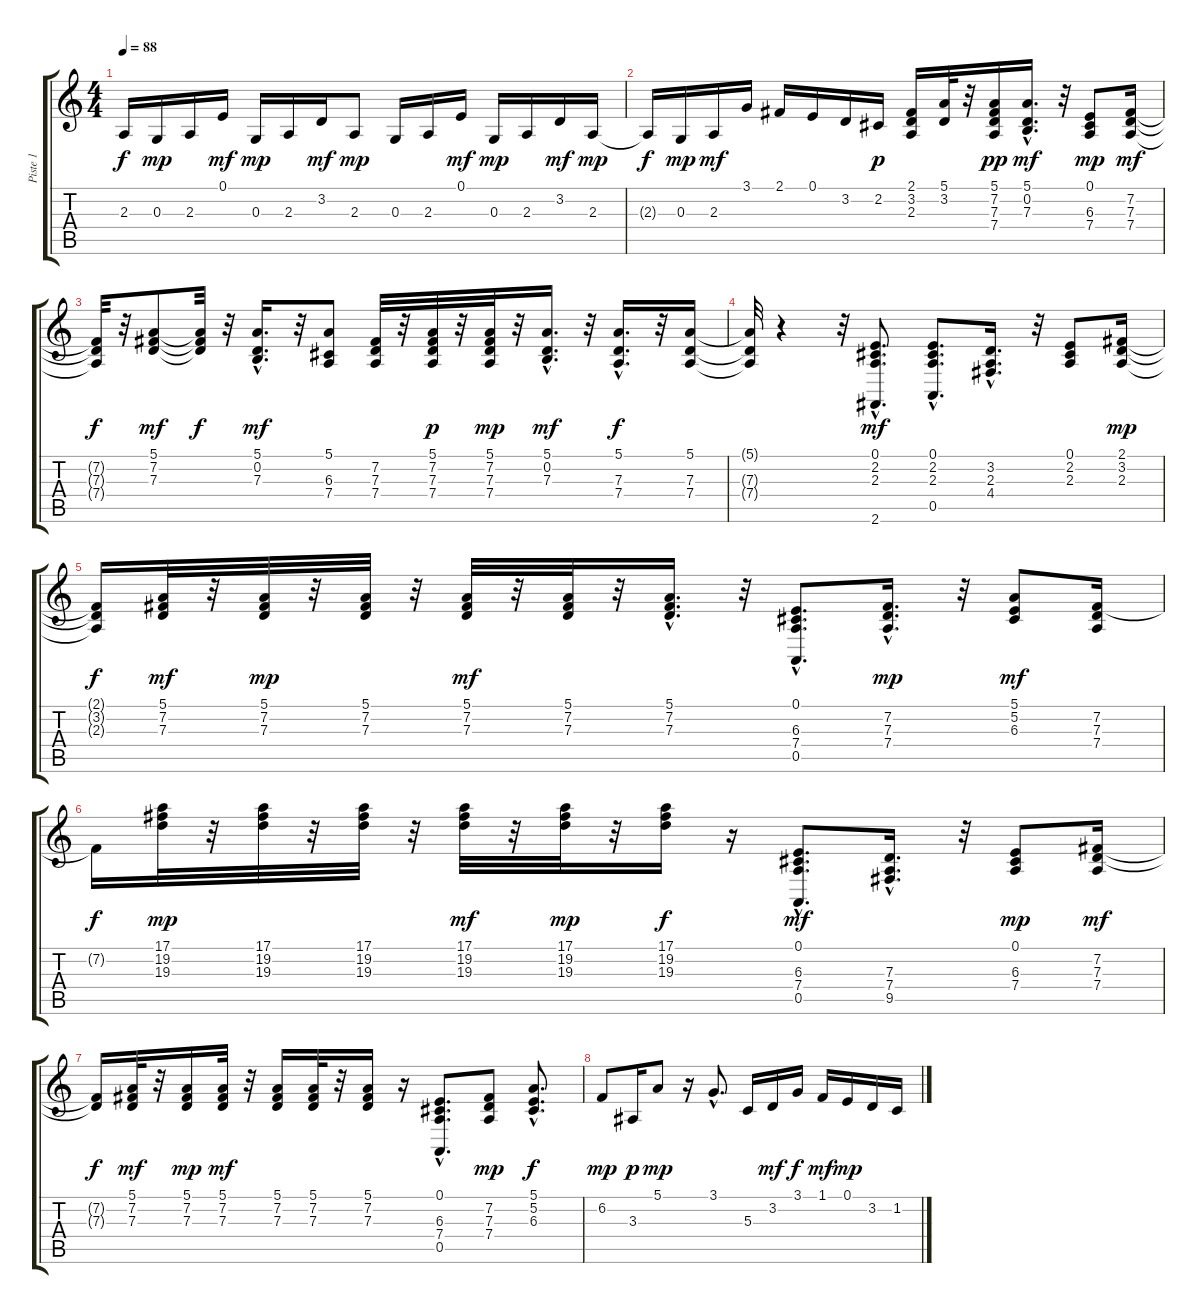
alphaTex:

\track ("Piste 1" "Piste 1") {instrument electricgrandpiano}
\staff {score tabs}
\tuning (E4 B3 G3 D3 A2 E2) {hide}
\ts (4 4)
\tempo 88
\clef g2
\ks c
2.3{t}.16{dy f} 0.3.16{dy mp} 2.3.16 0.1.16{dy mf} 0.3.16{dy mp} 2.3.16 3.2.16{dy mf} 2.3.8{dy mp} 0.3.16 2.3.16 0.1.16{dy mf} 0.3.16{dy mp} 2.3.16 3.2.16{dy mf} 2.3.16{dy mp} |
2.3{t}.16{dy f} 0.3.16{dy mp} 2.3.16{dy mf} 3.1.16 2.1.16 0.1.16 3.2.16 2.2.16{dy p} (2.1 3.2 2.3).16 (5.1 3.2).32 r.32 (5.1 7.2 7.3 7.4).16{dy pp} (5.1{hac} 0.2{hac} 7.3{hac}).16{d dy mf} r.32 (0.1 6.3 7.4).8{dy mp} (7.2 7.3 7.4).16{dy mf} |
(7.2{t} 7.3{t} 7.4{t}).32{dy f} r.32 (5.1 7.2 7.3).8{dy mf} (5.1{t} 7.2{t} 7.3{t}).32{dy f} r.32 (5.1{hac} 0.2{hac} 7.3{hac}).16{d dy mf} r.32 (5.1 6.3 7.4).8 (7.2 7.3 7.4).32 r.32 (5.1 7.2 7.3 7.4).32{dy p} r.32 (5.1 7.2 7.3 7.4).32{dy mp} r.32 (5.1{hac} 0.2{hac} 7.3{hac}).16{d dy mf} r.32 (5.1{hac} 7.3{hac} 7.4{hac}).16{d dy f} r.32 (5.1 7.3 7.4).16 |
(5.1{t} 7.3{t} 7.4{t}).32 r.4 r.32 (0.1{hac} 2.2{hac} 2.3{hac} 2.6{hac}).8{d dy mf} (0.1{hac} 2.2{hac} 2.3{hac} 0.5{hac}).8{d} (3.2{hac} 2.3{hac} 4.4{hac}).16{d} r.32 (0.1 2.2 2.3).8 (2.1 3.2 2.3).16{dy mp} |
(2.1{t} 3.2{t} 2.3{t}).16{dy f} (5.1 7.2 7.3).32{dy mf} r.32 (5.1 7.2 7.3).32{dy mp} r.32 (5.1 7.2 7.3).32 r.32 (5.1 7.2 7.3).32{dy mf} r.32 (5.1 7.2 7.3).32 r.32 (5.1{hac} 7.2{hac} 7.3{hac}).16{d} r.32 (0.1{hac} 6.3{hac} 7.4{hac} 0.5{hac}).8{d} (7.2{hac} 7.3{hac} 7.4{hac}).16{d dy mp} r.32 (5.1 5.2 6.3).8{dy mf} (7.2 7.3 7.4).16 |
7.2{t}.16{dy f} (17.1 19.2 19.3).32{dy mp} r.32 (17.1 19.2 19.3).32 r.32 (17.1 19.2 19.3).32 r.32 (17.1 19.2 19.3).32{dy mf} r.32 (17.1 19.2 19.3).32{dy mp} r.32 (17.1 19.2 19.3).16{dy f} r.16 (0.1{hac} 6.3{hac} 7.4{hac} 0.5{hac}).8{d dy mf} (7.3{hac} 7.4{hac} 9.5{hac}).16{d} r.32 (0.1 6.3 7.4).8{dy mp} (7.2 7.3 7.4).16{dy mf} |
(7.2{t} 7.3{t}).16{dy f} (5.1 7.2 7.3).32{dy mf} r.32 (5.1 7.2 7.3).16{dy mp} (5.1 7.2 7.3).32{dy mf} r.32 (5.1 7.2 7.3).16 (5.1 7.2 7.3).32 r.32 (5.1 7.2 7.3).16 r.16 (0.1{hac} 6.3{hac} 7.4{hac} 0.5{hac}).8{d} (7.2 7.3 7.4).8{dy mp} (5.1{hac} 5.2{hac} 6.3{hac}).8{d dy f} |
6.2.8{dy mp} 3.3.16{dy p} 5.1.8{dy mp} r.16 3.1{hac}.8{d} 5.3.16 3.2.16{dy mf} 3.1.16{dy f} 1.1.16{dy mf} 0.1.16{dy mp} 3.2.16 1.2.16
